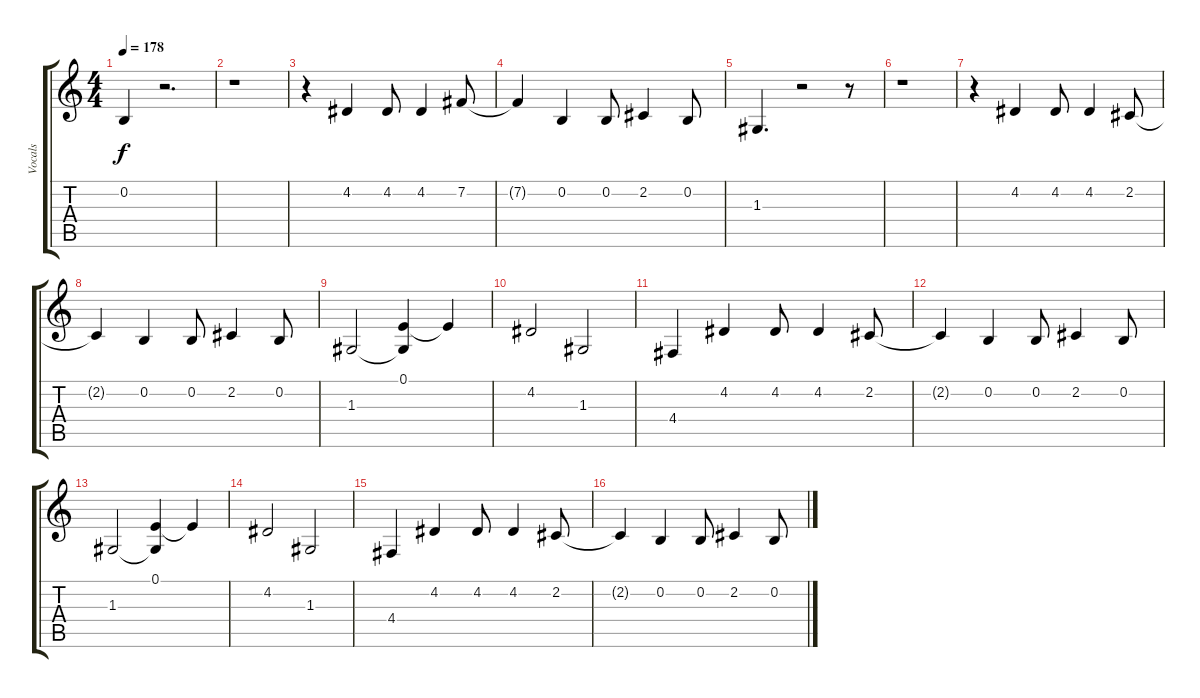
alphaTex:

\track ("Vocals" "Vocals") {instrument lead1square}
\staff {score tabs}
\tuning (E4 B3 G3 D3 A2 E2) {hide}
\ts (4 4)
\tempo 178
\clef g2
\ks c
0.2{t}.4{dy f} r.2{d} |
r.1 |
r.4 4.2.4 4.2.8 4.2.4 7.2.8 |
7.2{t}.4 0.2.4 0.2.8 2.2.4 0.2.8 |
1.3.4{d} r.2 r.8 |
r.1 |
r.4 4.2.4 4.2.8 4.2.4 2.2.8 |
2.2{t}.4 0.2.4 0.2.8 2.2.4 0.2.8 |
1.3.2 (0.1 1.3{t}).4 0.1{t}.4 |
4.2.2 1.3.2 |
4.4.4 4.2.4 4.2.8 4.2.4 2.2.8 |
2.2{t}.4 0.2.4 0.2.8 2.2.4 0.2.8 |
1.3.2 (0.1 1.3{t}).4 0.1{t}.4 |
4.2.2 1.3.2 |
4.4.4 4.2.4 4.2.8 4.2.4 2.2.8 |
2.2{t}.4 0.2.4 0.2.8 2.2.4 0.2.8
